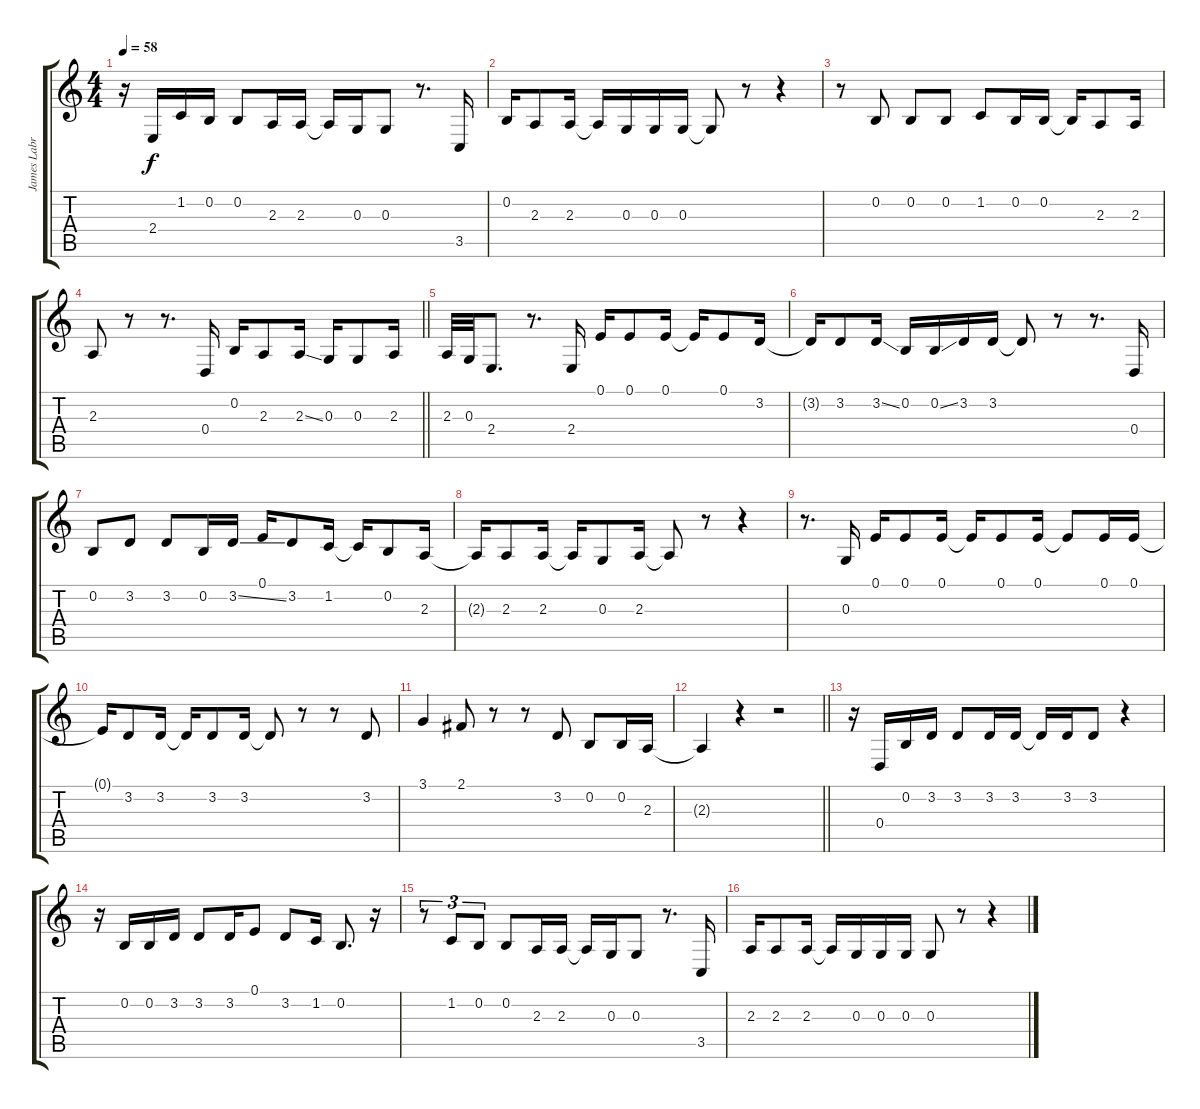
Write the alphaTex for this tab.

\track ("James Labrie" "James Labr") {instrument flute}
\staff {score tabs}
\tuning (E4 B3 G3 D3 A2 E2) {hide}
\ts (4 4)
\tempo 58
\clef g2
\ks c
r.16{dy f} 2.4.16 1.2.16 0.2.16 0.2.8 2.3.16 2.3.16 2.3{t}.16 0.3.16 0.3.8 r.8{d} 3.5.16 |
0.2.16 2.3.8 2.3.16 2.3{t}.16 0.3.16 0.3.16 0.3.16 0.3{t}.8 r.8 r.4 |
r.8 0.2.8 0.2.8 0.2.8 1.2.8 0.2.16 0.2.16 0.2{t}.16 2.3.8 2.3.16 |
\barLineRight lightlight
2.3.8 r.8 r.8{d} 0.4.16 0.2.16 2.3.8 2.3{ss}.16 0.3.16 0.3.8 2.3.16 |
2.3.32 0.3.32 2.4.8{d} r.8{d} 2.4.16 0.1.16 0.1.8 0.1.16 0.1{t}.16 0.1.8 3.2.16 |
3.2{t}.16 3.2.8 3.2{ss}.16 0.2.16 0.2{ss}.16 3.2.16 3.2.16 3.2{t}.8 r.8 r.8{d} 0.4.16 |
0.2.8 3.2.8 3.2.8 0.2.16 3.2{ss}.16 0.1.16 3.2.8 1.2.16 1.2{t}.16 0.2.8 2.3.16 |
2.3{t}.16 2.3.8 2.3.16 2.3{t}.16 0.3.8 2.3.16 2.3{t}.8 r.8 r.4 |
r.8{d} 0.3.16 0.1.16 0.1.8 0.1.16 0.1{t}.16 0.1.8 0.1.16 0.1{t}.8 0.1.16 0.1.16 |
0.1{t}.16 3.2.8 3.2.16 3.2{t}.16 3.2.8 3.2.16 3.2{t}.8 r.8 r.8 3.2.8 |
3.1.4 2.1.8 r.8 r.8 3.2.8 0.2.8 0.2.16 2.3.16 |
\barLineRight lightlight
2.3{t}.4 r.4 r.2 |
r.16 0.4.16 0.2.16 3.2.16 3.2.8 3.2.16 3.2.16 3.2{t}.16 3.2.16 3.2.8 r.4 |
r.16 0.2.16 0.2.16 3.2.16 3.2.8 3.2.16 0.1.8 3.2.8 1.2.16 0.2.8{d} r.16 |
r.8{tu (3 2)} 1.2.8{tu (3 2)} 0.2.8{tu (3 2)} 0.2.8 2.3.16 2.3.16 2.3{t}.16 0.3.16 0.3.8 r.8{d} 3.5.16 |
2.3.16 2.3.8 2.3.16 2.3{t}.16 0.3.16 0.3.16 0.3.16 0.3.8 r.8 r.4
